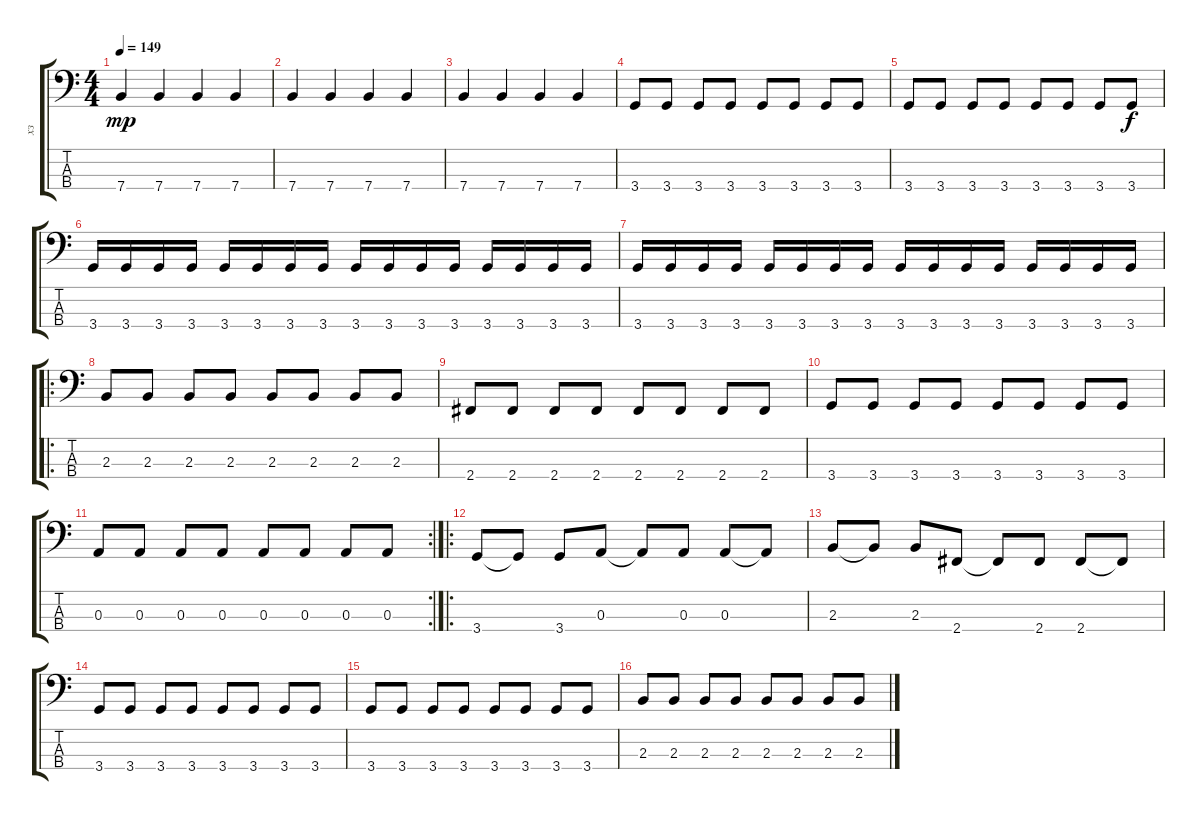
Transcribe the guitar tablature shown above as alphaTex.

\track ("хз" "хз") {instrument electricbasspick}
\staff {score tabs}
\tuning (G2 D2 A1 E1) {hide}
\ts (4 4)
\tempo 149
\clef f4
\ks c
7.4.4{dy mp} 7.4.4 7.4.4 7.4.4 |
7.4.4 7.4.4 7.4.4 7.4.4 |
7.4.4 7.4.4 7.4.4 7.4.4 |
3.4.8 3.4.8 3.4.8 3.4.8 3.4.8 3.4.8 3.4.8 3.4.8 |
3.4.8 3.4.8 3.4.8 3.4.8 3.4.8 3.4.8 3.4.8 3.4.8{dy f} |
3.4.16 3.4.16 3.4.16 3.4.16 3.4.16 3.4.16 3.4.16 3.4.16 3.4.16 3.4.16 3.4.16 3.4.16 3.4.16 3.4.16 3.4.16 3.4.16 |
3.4.16 3.4.16 3.4.16 3.4.16 3.4.16 3.4.16 3.4.16 3.4.16 3.4.16 3.4.16 3.4.16 3.4.16 3.4.16 3.4.16 3.4.16 3.4.16 |
\ro
2.3.8 2.3.8 2.3.8 2.3.8 2.3.8 2.3.8 2.3.8 2.3.8 |
2.4.8 2.4.8 2.4.8 2.4.8 2.4.8 2.4.8 2.4.8 2.4.8 |
3.4.8 3.4.8 3.4.8 3.4.8 3.4.8 3.4.8 3.4.8 3.4.8 |
\rc 2
0.3.8 0.3.8 0.3.8 0.3.8 0.3.8 0.3.8 0.3.8 0.3.8 |
\ro
3.4.8 3.4{t}.8 3.4.8 0.3.8 0.3{t}.8 0.3.8 0.3.8 0.3{t}.8 |
2.3.8 2.3{t}.8 2.3.8 2.4.8 2.4{t}.8 2.4.8 2.4.8 2.4{t}.8 |
3.4.8 3.4.8 3.4.8 3.4.8 3.4.8 3.4.8 3.4.8 3.4.8 |
3.4.8 3.4.8 3.4.8 3.4.8 3.4.8 3.4.8 3.4.8 3.4.8 |
2.3.8 2.3.8 2.3.8 2.3.8 2.3.8 2.3.8 2.3.8 2.3.8
